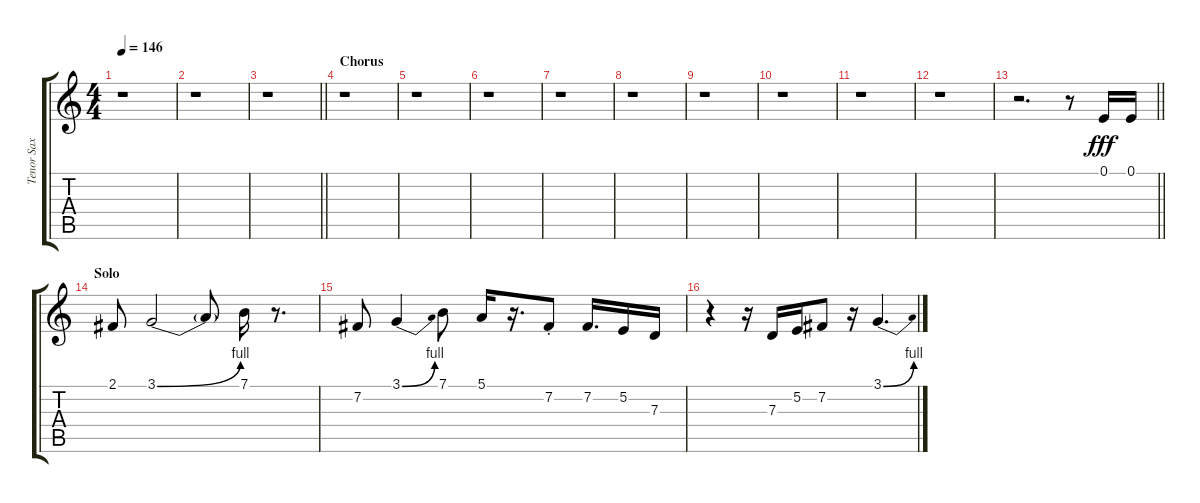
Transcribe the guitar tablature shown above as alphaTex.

\track ("Tenor Sax" "Tenor Sax") {instrument tenorsax}
\staff {score tabs}
\tuning (E4 B3 G3 D3 A2 E2) {hide}
\ts (4 4)
\tempo 146
\clef g2
\ks c
r.1{dy fff} |
r.1 |
\barLineRight lightlight
r.1 |
\section ("" "Chorus")
r.1 |
r.1 |
r.1 |
r.1 |
r.1 |
r.1 |
r.1 |
r.1 |
r.1 |
\barLineRight lightlight
r.2{d} r.8 0.1.16 0.1.16 |
\section ("" "Solo")
2.1.8 3.1{be (bend 0 0 60 4)}.2 3.1{t}.8 7.1.16 r.8{d} |
7.2.8 3.1{be (bend 0 0 60 4)}.4 7.1.8 5.1.16 r.16{d} 7.2{st}.8 7.2.16{d} 5.2.16 7.3.16 |
r.4 r.16 7.3.16 5.2.16 7.2.8 r.16 3.1{be (bend 0 0 60 4)}.4{d}
